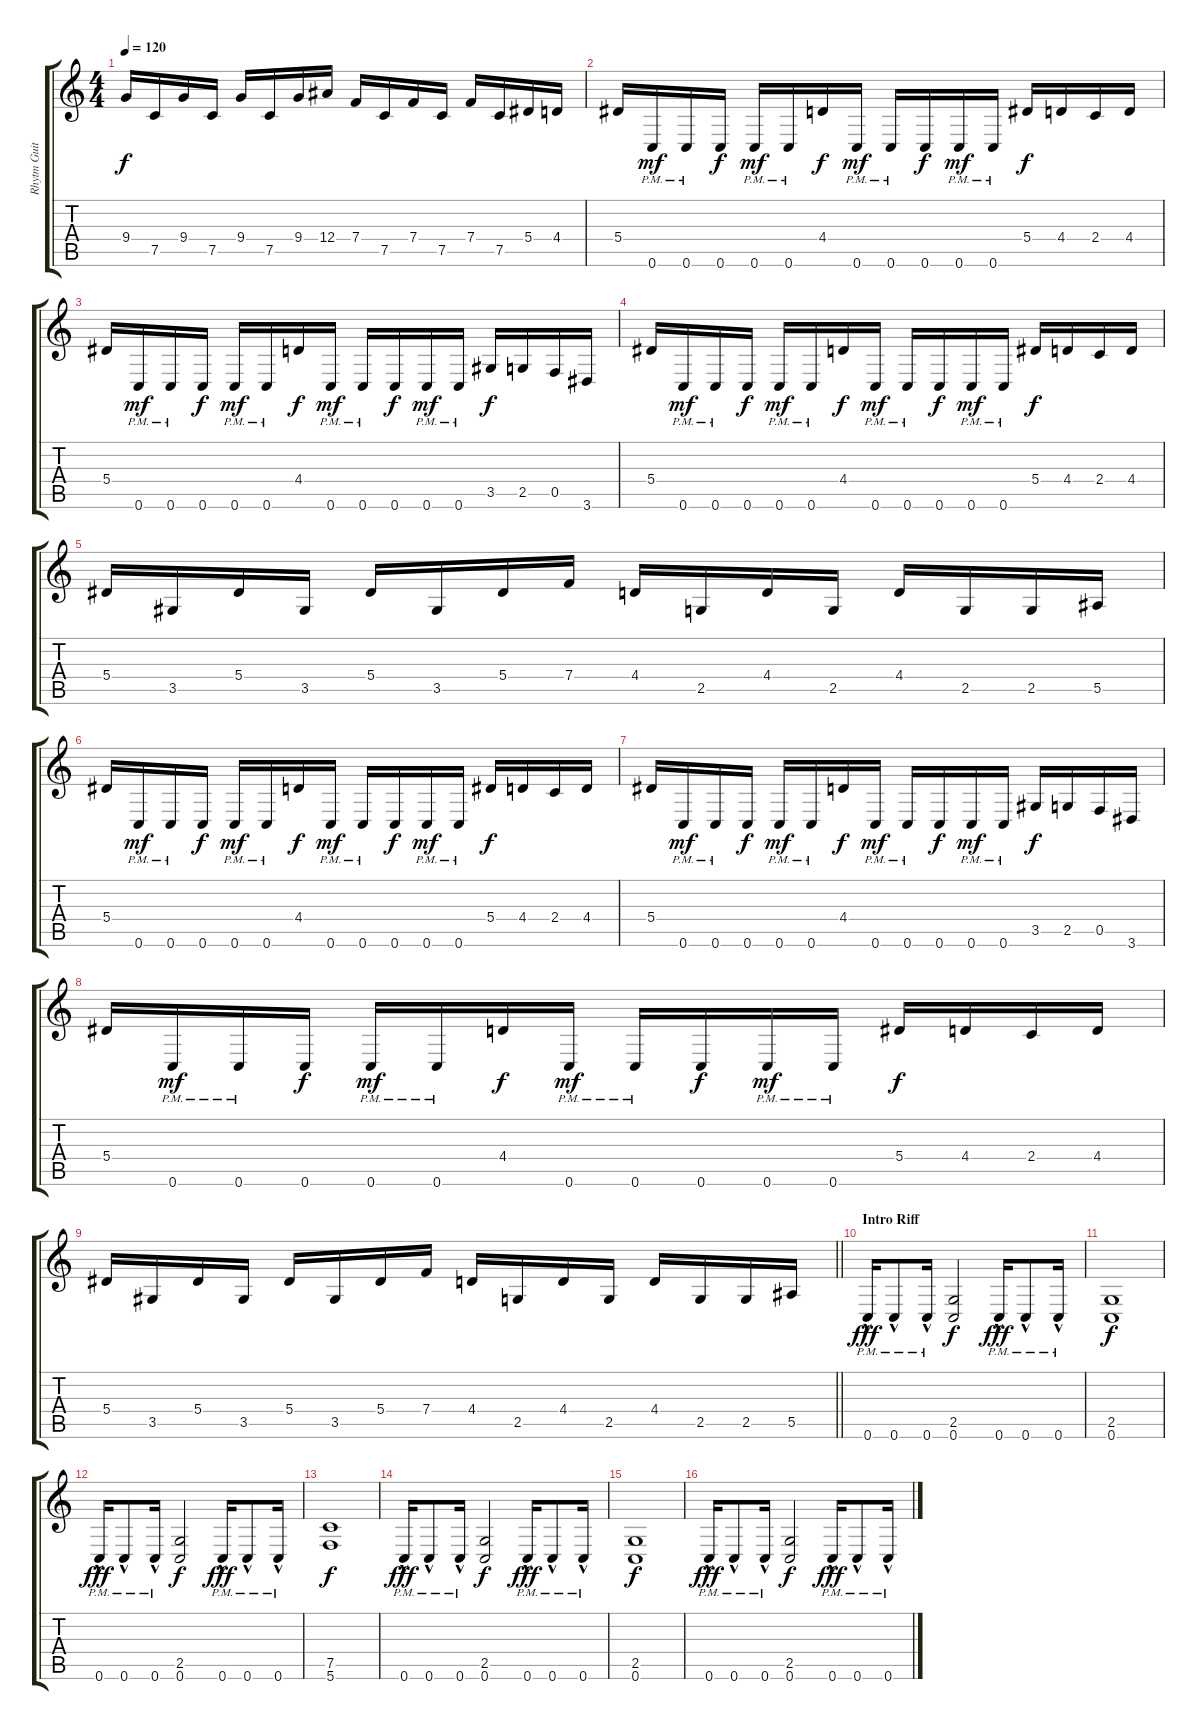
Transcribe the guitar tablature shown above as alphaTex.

\track ("Rhytm Guitar" "Rhytm Guit") {instrument distortionguitar}
\staff {score tabs}
\tuning (C4 G3 Eb3 Bb2 F2 C2) {hide}
\ts (4 4)
\tempo 120
\clef g2
\ks c
9.4.16{dy f} 7.5.16 9.4.16 7.5.16 9.4.16 7.5.16 9.4.16 12.4.16 7.4.16 7.5.16 7.4.16 7.5.16 7.4.16 7.5.16 5.4.16 4.4.16 |
5.4.16 0.6{pm}.16{dy mf} 0.6{pm}.16 0.6.16{dy f} 0.6{pm}.16{dy mf} 0.6{pm}.16 4.4.16{dy f} 0.6{pm}.16{dy mf} 0.6{pm}.16 0.6.16{dy f} 0.6{pm}.16{dy mf} 0.6{pm}.16 5.4.16{dy f} 4.4.16 2.4.16 4.4.16 |
5.4.16 0.6{pm}.16{dy mf} 0.6{pm}.16 0.6.16{dy f} 0.6{pm}.16{dy mf} 0.6{pm}.16 4.4.16{dy f} 0.6{pm}.16{dy mf} 0.6{pm}.16 0.6.16{dy f} 0.6{pm}.16{dy mf} 0.6{pm}.16 3.5.16{dy f} 2.5.16 0.5.16 3.6.16 |
5.4.16 0.6{pm}.16{dy mf} 0.6{pm}.16 0.6.16{dy f} 0.6{pm}.16{dy mf} 0.6{pm}.16 4.4.16{dy f} 0.6{pm}.16{dy mf} 0.6{pm}.16 0.6.16{dy f} 0.6{pm}.16{dy mf} 0.6{pm}.16 5.4.16{dy f} 4.4.16 2.4.16 4.4.16 |
5.4.16 3.5.16 5.4.16 3.5.16 5.4.16 3.5.16 5.4.16 7.4.16 4.4.16 2.5.16 4.4.16 2.5.16 4.4.16 2.5.16 2.5.16 5.5.16 |
5.4.16 0.6{pm}.16{dy mf} 0.6{pm}.16 0.6.16{dy f} 0.6{pm}.16{dy mf} 0.6{pm}.16 4.4.16{dy f} 0.6{pm}.16{dy mf} 0.6{pm}.16 0.6.16{dy f} 0.6{pm}.16{dy mf} 0.6{pm}.16 5.4.16{dy f} 4.4.16 2.4.16 4.4.16 |
5.4.16 0.6{pm}.16{dy mf} 0.6{pm}.16 0.6.16{dy f} 0.6{pm}.16{dy mf} 0.6{pm}.16 4.4.16{dy f} 0.6{pm}.16{dy mf} 0.6{pm}.16 0.6.16{dy f} 0.6{pm}.16{dy mf} 0.6{pm}.16 3.5.16{dy f} 2.5.16 0.5.16 3.6.16 |
5.4.16 0.6{pm}.16{dy mf} 0.6{pm}.16 0.6.16{dy f} 0.6{pm}.16{dy mf} 0.6{pm}.16 4.4.16{dy f} 0.6{pm}.16{dy mf} 0.6{pm}.16 0.6.16{dy f} 0.6{pm}.16{dy mf} 0.6{pm}.16 5.4.16{dy f} 4.4.16 2.4.16 4.4.16 |
\barLineRight lightlight
5.4.16 3.5.16 5.4.16 3.5.16 5.4.16 3.5.16 5.4.16 7.4.16 4.4.16 2.5.16 4.4.16 2.5.16 4.4.16 2.5.16 2.5.16 5.5.16 |
\section ("" "Intro Riff")
0.6{hac pm}.16{dy fff} 0.6{hac pm}.8 0.6{hac pm}.16 (2.5 0.6).2{dy f} 0.6{hac pm}.16{dy fff} 0.6{hac pm}.8 0.6{hac pm}.16 |
(2.5 0.6).1{dy f} |
0.6{hac pm}.16{dy fff} 0.6{hac pm}.8 0.6{hac pm}.16 (2.5 0.6).2{dy f} 0.6{hac pm}.16{dy fff} 0.6{hac pm}.8 0.6{hac pm}.16 |
(7.5 5.6).1{dy f} |
0.6{hac pm}.16{dy fff} 0.6{hac pm}.8 0.6{hac pm}.16 (2.5 0.6).2{dy f} 0.6{hac pm}.16{dy fff} 0.6{hac pm}.8 0.6{hac pm}.16 |
(2.5 0.6).1{dy f} |
0.6{hac pm}.16{dy fff} 0.6{hac pm}.8 0.6{hac pm}.16 (2.5 0.6).2{dy f} 0.6{hac pm}.16{dy fff} 0.6{hac pm}.8 0.6{hac pm}.16
